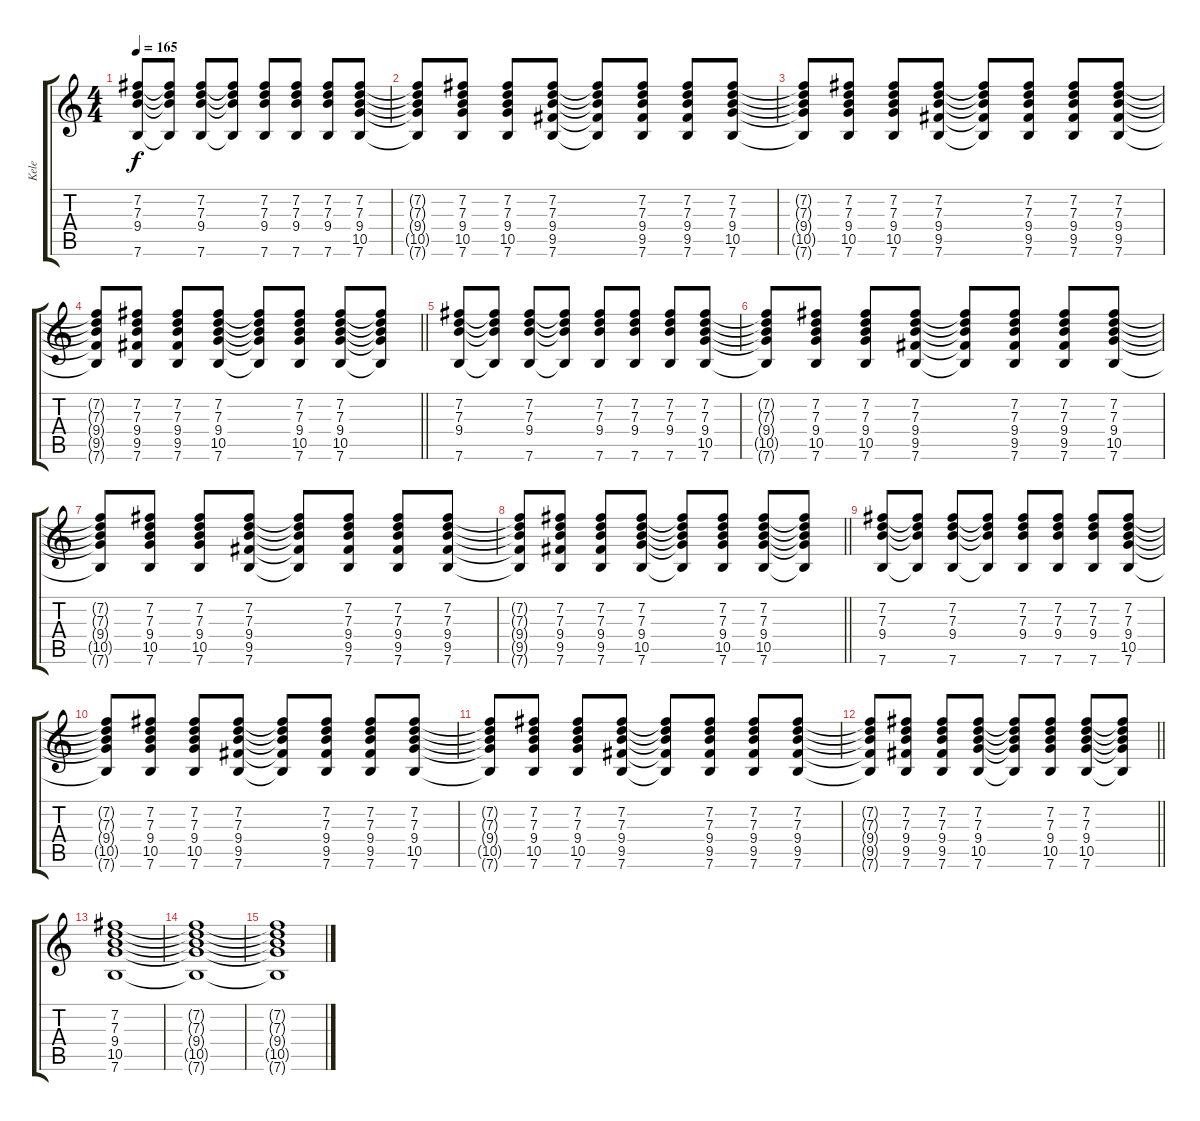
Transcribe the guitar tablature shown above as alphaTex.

\track ("Kele" "Kele") {instrument acousticguitarnylon}
\staff {score tabs}
\tuning (E4 B3 G3 D3 A2 E2) {hide}
\ts (4 4)
\tempo 165
\clef g2
\ks c
(7.2 7.3 9.4 7.6).8{dy f} (7.2{t} 7.3{t} 9.4{t} 7.6{t}).8 (7.2 7.3 9.4 7.6).8 (7.2{t} 7.3{t} 9.4{t} 7.6{t}).8 (7.2 7.3 9.4 7.6).8 (7.2 7.3 9.4 7.6).8 (7.2 7.3 9.4 7.6).8 (7.2 7.3 9.4 10.5 7.6).8 |
(7.2{t} 7.3{t} 9.4{t} 10.5{t} 7.6{t}).8 (7.2 7.3 9.4 10.5 7.6).8 (7.2 7.3 9.4 10.5 7.6).8 (7.2 7.3 9.4 9.5 7.6).8 (7.2{t} 7.3{t} 9.4{t} 9.5{t} 7.6{t}).8 (7.2 7.3 9.4 9.5 7.6).8 (7.2 7.3 9.4 9.5 7.6).8 (7.2 7.3 9.4 10.5 7.6).8 |
(7.2{t} 7.3{t} 9.4{t} 10.5{t} 7.6{t}).8 (7.2 7.3 9.4 10.5 7.6).8 (7.2 7.3 9.4 10.5 7.6).8 (7.2 7.3 9.4 9.5 7.6).8 (7.2{t} 7.3{t} 9.4{t} 9.5{t} 7.6{t}).8 (7.2 7.3 9.4 9.5 7.6).8 (7.2 7.3 9.4 9.5 7.6).8 (7.2 7.3 9.4 9.5 7.6).8 |
\barLineRight lightlight
(7.2{t} 7.3{t} 9.4{t} 9.5{t} 7.6{t}).8 (7.2 7.3 9.4 9.5 7.6).8 (7.2 7.3 9.4 9.5 7.6).8 (7.2 7.3 9.4 10.5 7.6).8 (7.2{t} 7.3{t} 9.4{t} 10.5{t} 7.6{t}).8 (7.2 7.3 9.4 10.5 7.6).8 (7.2 7.3 9.4 10.5 7.6).8 (7.2{t} 7.3{t} 9.4{t} 10.5{t} 7.6{t}).8 |
(7.2 7.3 9.4 7.6).8 (7.2{t} 7.3{t} 9.4{t} 7.6{t}).8 (7.2 7.3 9.4 7.6).8 (7.2{t} 7.3{t} 9.4{t} 7.6{t}).8 (7.2 7.3 9.4 7.6).8 (7.2 7.3 9.4 7.6).8 (7.2 7.3 9.4 7.6).8 (7.2 7.3 9.4 10.5 7.6).8 |
(7.2{t} 7.3{t} 9.4{t} 10.5{t} 7.6{t}).8 (7.2 7.3 9.4 10.5 7.6).8 (7.2 7.3 9.4 10.5 7.6).8 (7.2 7.3 9.4 9.5 7.6).8 (7.2{t} 7.3{t} 9.4{t} 9.5{t} 7.6{t}).8 (7.2 7.3 9.4 9.5 7.6).8 (7.2 7.3 9.4 9.5 7.6).8 (7.2 7.3 9.4 10.5 7.6).8 |
(7.2{t} 7.3{t} 9.4{t} 10.5{t} 7.6{t}).8 (7.2 7.3 9.4 10.5 7.6).8 (7.2 7.3 9.4 10.5 7.6).8 (7.2 7.3 9.4 9.5 7.6).8 (7.2{t} 7.3{t} 9.4{t} 9.5{t} 7.6{t}).8 (7.2 7.3 9.4 9.5 7.6).8 (7.2 7.3 9.4 9.5 7.6).8 (7.2 7.3 9.4 9.5 7.6).8 |
\barLineRight lightlight
(7.2{t} 7.3{t} 9.4{t} 9.5{t} 7.6{t}).8 (7.2 7.3 9.4 9.5 7.6).8 (7.2 7.3 9.4 9.5 7.6).8 (7.2 7.3 9.4 10.5 7.6).8 (7.2{t} 7.3{t} 9.4{t} 10.5{t} 7.6{t}).8 (7.2 7.3 9.4 10.5 7.6).8 (7.2 7.3 9.4 10.5 7.6).8 (7.2{t} 7.3{t} 9.4{t} 10.5{t} 7.6{t}).8 |
(7.2 7.3 9.4 7.6).8 (7.2{t} 7.3{t} 9.4{t} 7.6{t}).8 (7.2 7.3 9.4 7.6).8 (7.2{t} 7.3{t} 9.4{t} 7.6{t}).8 (7.2 7.3 9.4 7.6).8 (7.2 7.3 9.4 7.6).8 (7.2 7.3 9.4 7.6).8 (7.2 7.3 9.4 10.5 7.6).8 |
(7.2{t} 7.3{t} 9.4{t} 10.5{t} 7.6{t}).8 (7.2 7.3 9.4 10.5 7.6).8 (7.2 7.3 9.4 10.5 7.6).8 (7.2 7.3 9.4 9.5 7.6).8 (7.2{t} 7.3{t} 9.4{t} 9.5{t} 7.6{t}).8 (7.2 7.3 9.4 9.5 7.6).8 (7.2 7.3 9.4 9.5 7.6).8 (7.2 7.3 9.4 10.5 7.6).8 |
(7.2{t} 7.3{t} 9.4{t} 10.5{t} 7.6{t}).8 (7.2 7.3 9.4 10.5 7.6).8 (7.2 7.3 9.4 10.5 7.6).8 (7.2 7.3 9.4 9.5 7.6).8 (7.2{t} 7.3{t} 9.4{t} 9.5{t} 7.6{t}).8 (7.2 7.3 9.4 9.5 7.6).8 (7.2 7.3 9.4 9.5 7.6).8 (7.2 7.3 9.4 9.5 7.6).8 |
\barLineRight lightlight
(7.2{t} 7.3{t} 9.4{t} 9.5{t} 7.6{t}).8 (7.2 7.3 9.4 9.5 7.6).8 (7.2 7.3 9.4 9.5 7.6).8 (7.2 7.3 9.4 10.5 7.6).8 (7.2{t} 7.3{t} 9.4{t} 10.5{t} 7.6{t}).8 (7.2 7.3 9.4 10.5 7.6).8 (7.2 7.3 9.4 10.5 7.6).8 (7.2{t} 7.3{t} 9.4{t} 10.5{t} 7.6{t}).8 |
(7.2 7.3 9.4 10.5 7.6).1 |
(7.2{t} 7.3{t} 9.4{t} 10.5{t} 7.6{t}).1 |
(7.2{t} 7.3{t} 9.4{t} 10.5{t} 7.6{t}).1
